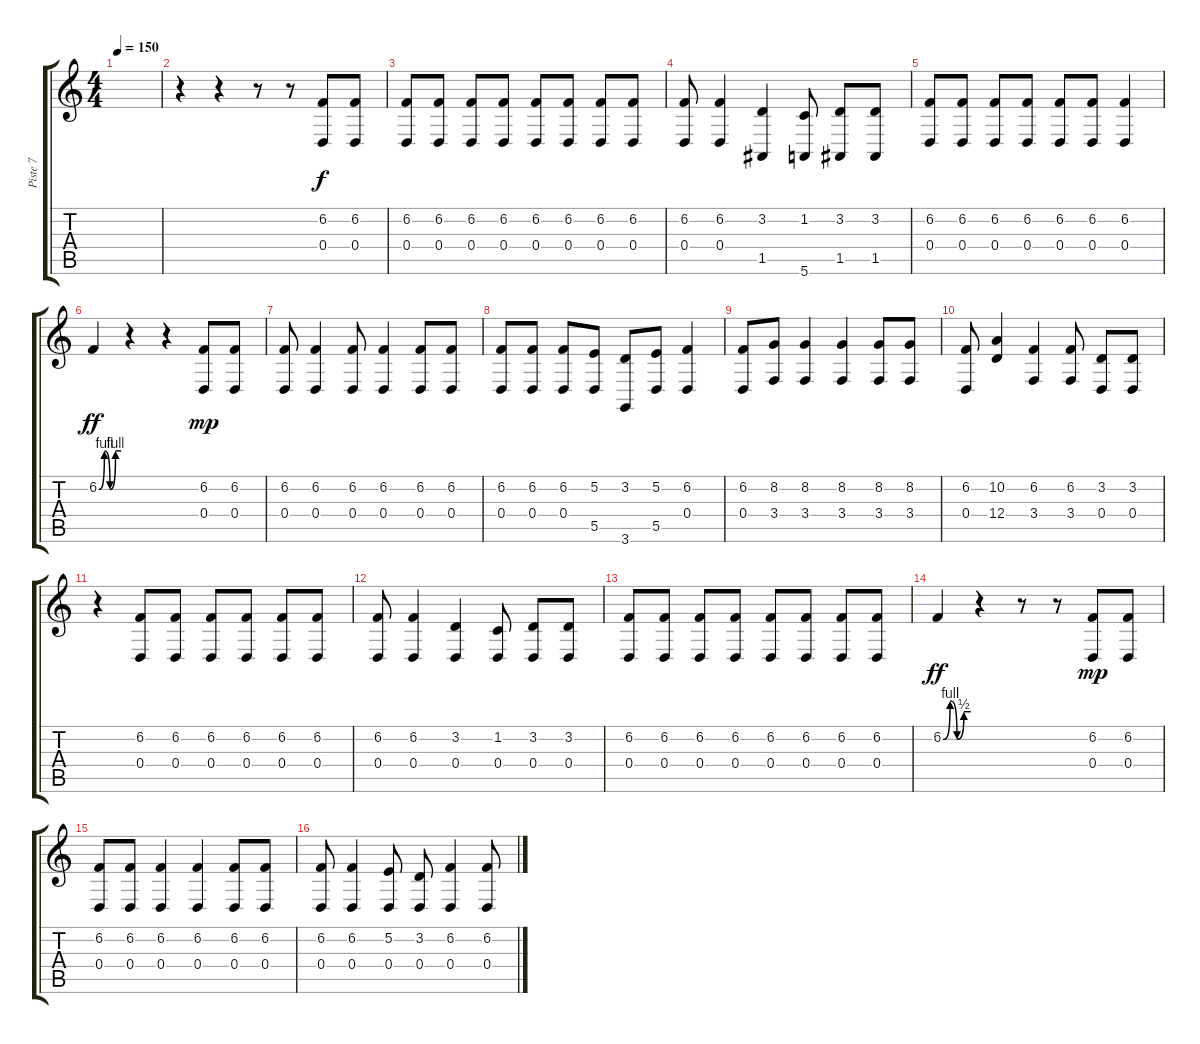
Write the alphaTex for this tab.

\track ("Piste 7" "Piste 7") {instrument synthvoice}
\staff {score tabs}
\tuning (E4 B3 G3 D3 A2 E2) {hide}
\ts (4 4)
\tempo 150
\clef g2
\ks c
|
r.4 r.4 r.8 r.8 (6.2 0.4).8 (6.2 0.4).8 |
(6.2 0.4).8 (6.2 0.4).8 (6.2 0.4).8 (6.2 0.4).8 (6.2 0.4).8 (6.2 0.4).8 (6.2 0.4).8 (6.2 0.4).8 |
(6.2 0.4).8 (6.2 0.4).4 (3.2 1.5).4 (1.2 5.6).8 (3.2 1.5).8 (3.2 1.5).8 |
(6.2 0.4).8 (6.2 0.4).8 (6.2 0.4).8 (6.2 0.4).8 (6.2 0.4).8 (6.2 0.4).8 (6.2 0.4).4 |
6.2{be (custom 0 0 15 4 30 0 45 4 60 4)}.4{dy ff} r.4 r.4 (6.2 0.4).8{dy mp} (6.2 0.4).8 |
(6.2 0.4).8 (6.2 0.4).4 (6.2 0.4).8 (6.2 0.4).4 (6.2 0.4).8 (6.2 0.4).8 |
(6.2 0.4).8 (6.2 0.4).8 (6.2 0.4).8 (5.2 5.5).8 (3.2 3.6).8 (5.2 5.5).8 (6.2 0.4).4 |
(6.2 0.4).8 (8.2 3.4).8 (8.2 3.4).4 (8.2 3.4).4 (8.2 3.4).8 (8.2 3.4).8 |
(6.2 0.4).8 (10.2 12.4).4 (6.2 3.4).4 (6.2 3.4).8 (3.2 0.4).8 (3.2 0.4).8 |
r.4 (6.2 0.4).8 (6.2 0.4).8 (6.2 0.4).8 (6.2 0.4).8 (6.2 0.4).8 (6.2 0.4).8 |
(6.2 0.4).8 (6.2 0.4).4 (3.2 0.4).4 (1.2 0.4).8 (3.2 0.4).8 (3.2 0.4).8 |
(6.2 0.4).8 (6.2 0.4).8 (6.2 0.4).8 (6.2 0.4).8 (6.2 0.4).8 (6.2 0.4).8 (6.2 0.4).8 (6.2 0.4).8 |
6.2{be (custom 0 0 15 4 30 0 45 2 60 2)}.4{dy ff} r.4 r.8 r.8 (6.2 0.4).8{dy mp} (6.2 0.4).8 |
(6.2 0.4).8 (6.2 0.4).8 (6.2 0.4).4 (6.2 0.4).4 (6.2 0.4).8 (6.2 0.4).8 |
(6.2 0.4).8 (6.2 0.4).4 (5.2 0.4).8 (3.2 0.4).8 (6.2 0.4).4 (6.2 0.4).8
